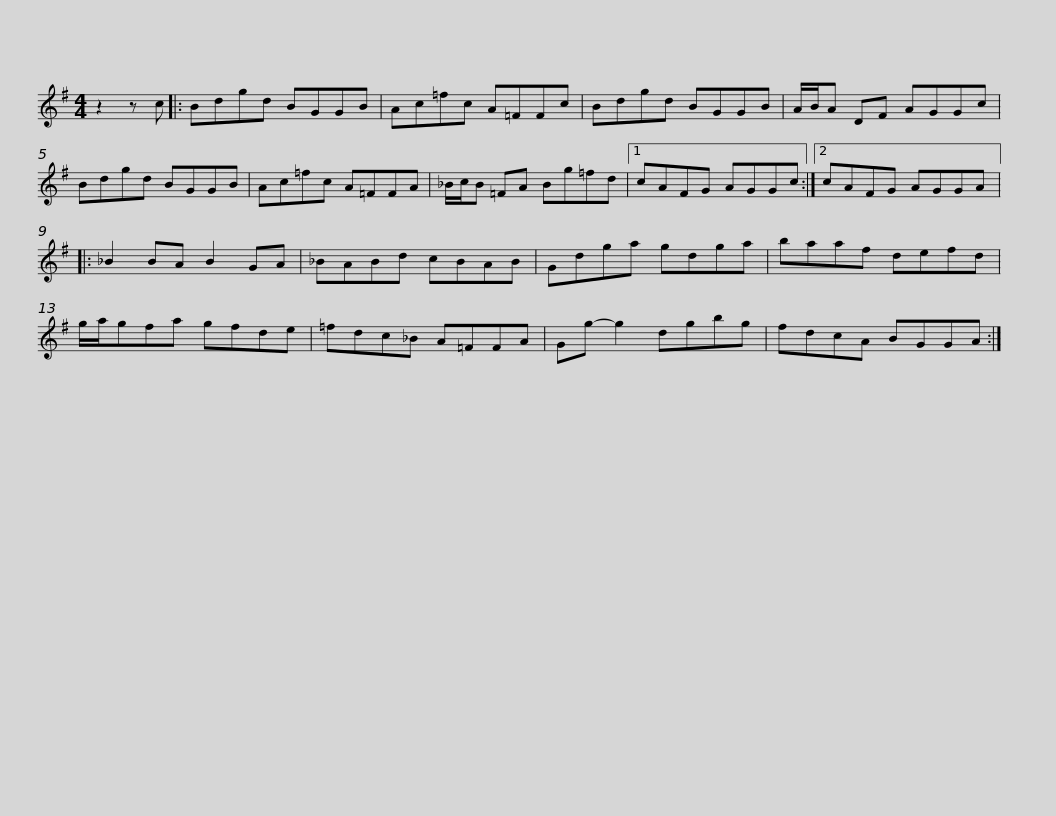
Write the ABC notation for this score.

X:1
L:1/8
M:4/4
I:linebreak $
K:G
V:1 treble
V:1
 z2 z c |: Bdgd BGGB | Ac=fc A=FFc | Bdgd BGGB | A/B/A DF AGGc |$ %5
 Bdgd BGGB | Ac=fc A=FFA | _B/c/B =FA Bg=fd |1 cAFG AGGc :|2$ cAFG AGGA |: %10
 _B2 BA B2 GA | _BABd cBAB | Gdga gdga | baaf defd |$ g/a/gfa gfde | %15
 =fdc_B A=FFA | Gg- g2 dgbg | fdcA BGGA :| %18
